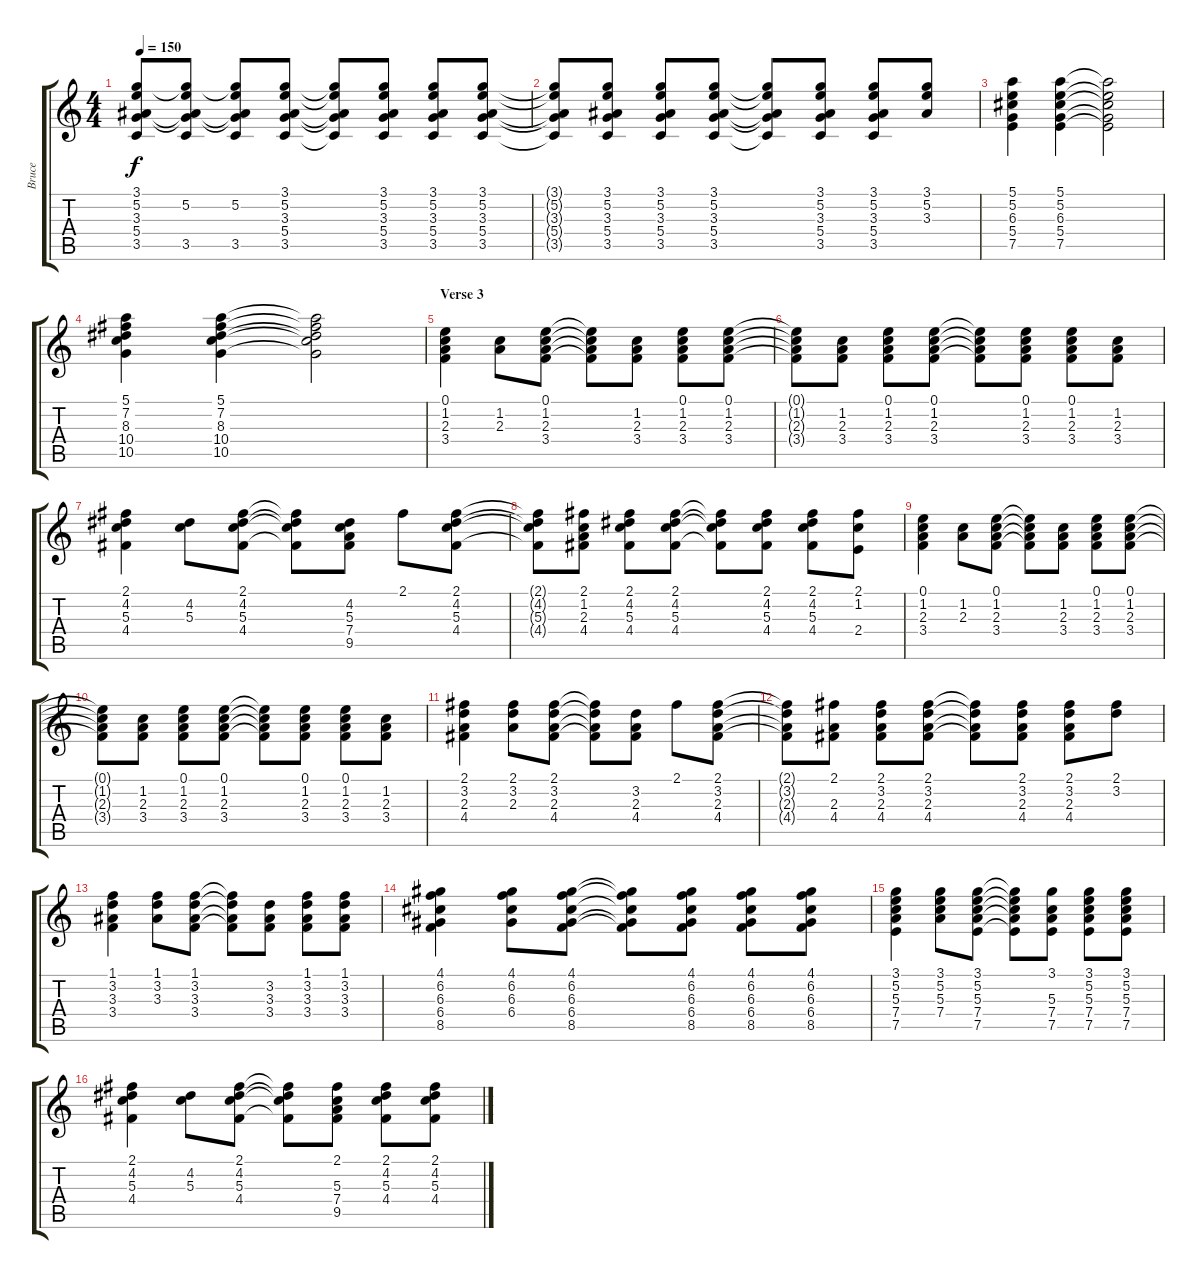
\track ("Bruce" "Bruce") {instrument acousticguitarnylon}
\staff {score tabs}
\tuning (E4 B3 G3 D3 A2 E2) {hide}
\ts (4 4)
\tempo 150
\clef g2
\ks c
(3.1 5.2 3.3 5.4 3.5).8{dy f} (3.1{t} 5.2 3.3{t} 5.4{t} 3.5).8 (3.1{t} 5.2 3.3{t} 5.4{t} 3.5).8 (3.1 5.2 3.3 5.4 3.5).8 (3.1{t} 5.2{t} 3.3{t} 5.4{t} 3.5{t}).8 (3.1 5.2 3.3 5.4 3.5).8 (3.1 5.2 3.3 5.4 3.5).8 (3.1 5.2 3.3 5.4 3.5).8 |
(3.1{t} 5.2{t} 3.3{t} 5.4{t} 3.5{t}).8 (3.1 5.2 3.3 5.4 3.5).8 (3.1 5.2 3.3 5.4 3.5).8 (3.1 5.2 3.3 5.4 3.5).8 (3.1{t} 5.2{t} 3.3{t} 5.4{t} 3.5{t}).8 (3.1 5.2 3.3 5.4 3.5).8 (3.1 5.2 3.3 5.4 3.5).8 (3.1 5.2 3.3).8 |
(5.1 5.2 6.3 5.4 7.5).4 (5.1 5.2 6.3 5.4 7.5).4 (5.1{t} 5.2{t} 6.3{t} 5.4{t} 7.5{t}).2 |
(5.1 7.2 8.3 10.4 10.5).4 (5.1 7.2 8.3 10.4 10.5).4 (5.1{t} 7.2{t} 8.3{t} 10.4{t} 10.5{t}).2 |
\section ("" "Verse 3")
(0.1 1.2 2.3 3.4).4{volume 11} (1.2 2.3).8 (0.1 1.2 2.3 3.4).8 (0.1{t} 1.2{t} 2.3{t} 3.4{t}).8 (1.2 2.3 3.4).8 (0.1 1.2 2.3 3.4).8 (0.1 1.2 2.3 3.4).8 |
(0.1{t} 1.2{t} 2.3{t} 3.4{t}).8 (1.2 2.3 3.4).8 (0.1 1.2 2.3 3.4).8 (0.1 1.2 2.3 3.4).8 (0.1{t} 1.2{t} 2.3{t} 3.4{t}).8 (0.1 1.2 2.3 3.4).8 (0.1 1.2 2.3 3.4).8 (1.2 2.3 3.4).8 |
(2.1 4.2 5.3 4.4).4 (4.2 5.3).8 (2.1 4.2 5.3 4.4).8 (2.1{t} 4.2{t} 5.3{t} 4.4{t}).8 (4.2 5.3 7.4 9.5).8 2.1.8 (2.1 4.2 5.3 4.4).8 |
(2.1{t} 4.2{t} 5.3{t} 4.4{t}).8 (2.1 1.2 2.3 4.4).8 (2.1 4.2 5.3 4.4).8 (2.1 4.2 5.3 4.4).8 (2.1{t} 4.2{t} 5.3{t} 4.4{t}).8 (2.1 4.2 5.3 4.4).8 (2.1 4.2 5.3 4.4).8 (2.1 1.2 2.4).8 |
(0.1 1.2 2.3 3.4).4 (1.2 2.3).8 (0.1 1.2 2.3 3.4).8 (0.1{t} 1.2{t} 2.3{t} 3.4{t}).8 (1.2 2.3 3.4).8 (0.1 1.2 2.3 3.4).8 (0.1 1.2 2.3 3.4).8 |
(0.1{t} 1.2{t} 2.3{t} 3.4{t}).8 (1.2 2.3 3.4).8 (0.1 1.2 2.3 3.4).8 (0.1 1.2 2.3 3.4).8 (0.1{t} 1.2{t} 2.3{t} 3.4{t}).8 (0.1 1.2 2.3 3.4).8 (0.1 1.2 2.3 3.4).8 (1.2 2.3 3.4).8 |
(2.1 3.2 2.3 4.4).4 (2.1 3.2 2.3).8 (2.1 3.2 2.3 4.4).8 (2.1{t} 3.2{t} 2.3{t} 4.4{t}).8 (3.2 2.3 4.4).8 2.1.8 (2.1 3.2 2.3 4.4).8 |
(2.1{t} 3.2{t} 2.3{t} 4.4{t}).8 (2.1 2.3 4.4).8 (2.1 3.2 2.3 4.4).8 (2.1 3.2 2.3 4.4).8 (2.1{t} 3.2{t} 2.3{t} 4.4{t}).8 (2.1 3.2 2.3 4.4).8 (2.1 3.2 2.3 4.4).8 (2.1 3.2).8 |
(1.1 3.2 3.3 3.4).4 (1.1 3.2 3.3).8 (1.1 3.2 3.3 3.4).8 (1.1{t} 3.2{t} 3.3{t} 3.4{t}).8 (3.2 3.3 3.4).8 (1.1 3.2 3.3 3.4).8 (1.1 3.2 3.3 3.4).8 |
(4.1 6.2 6.3 6.4 8.5).4 (4.1 6.2 6.3 6.4).8 (4.1 6.2 6.3 6.4 8.5).8 (4.1{t} 6.2{t} 6.3{t} 6.4{t} 8.5{t}).8 (4.1 6.2 6.3 6.4 8.5).8 (4.1 6.2 6.3 6.4 8.5).8 (4.1 6.2 6.3 6.4 8.5).8 |
(3.1 5.2 5.3 7.4 7.5).4 (3.1 5.2 5.3 7.4).8 (3.1 5.2 5.3 7.4 7.5).8 (3.1{t} 5.2{t} 5.3{t} 7.4{t} 7.5{t}).8 (3.1 5.3 7.4 7.5).8 (3.1 5.2 5.3 7.4 7.5).8 (3.1 5.2 5.3 7.4 7.5).8 |
(2.1 4.2 5.3 4.4).4 (4.2 5.3).8 (2.1 4.2 5.3 4.4).8 (2.1{t} 4.2{t} 5.3{t} 4.4{t}).8 (2.1 5.3 7.4 9.5).8 (2.1 4.2 5.3 4.4).8 (2.1 4.2 5.3 4.4).8
